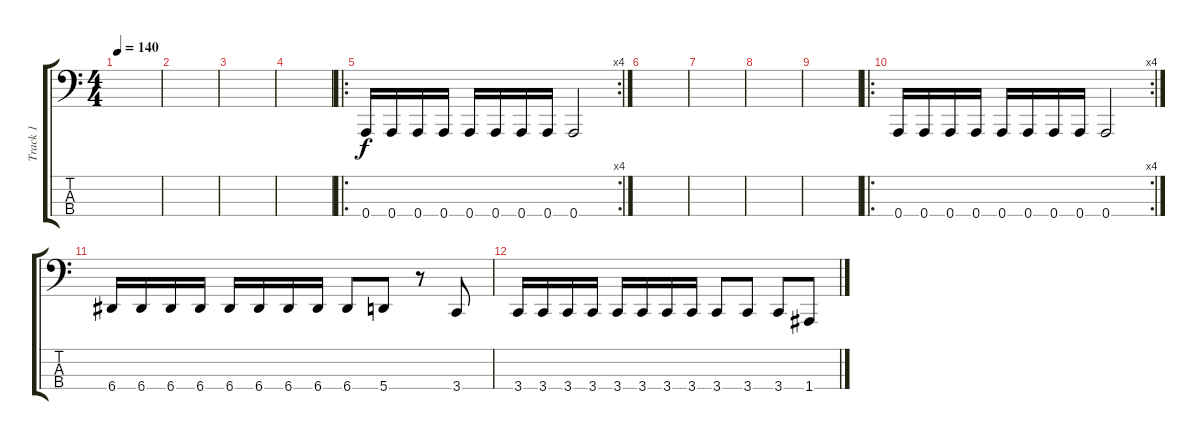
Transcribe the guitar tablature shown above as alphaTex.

\track ("Track 1" "Track 1") {instrument electricbasspick}
\staff {score tabs}
\tuning (D2 A1 E1 A0) {hide}
\ts (4 4)
\tempo 140
\clef f4
\ks c
|
|
|
|
\ro
\rc 4
0.4.16 0.4.16 0.4.16 0.4.16 0.4.16 0.4.16 0.4.16 0.4.16 0.4.2 |
|
|
|
|
\ro
\rc 4
0.4.16 0.4.16 0.4.16 0.4.16 0.4.16 0.4.16 0.4.16 0.4.16 0.4.2 |
6.4.16 6.4.16 6.4.16 6.4.16 6.4.16 6.4.16 6.4.16 6.4.16 6.4.8 5.4.8 r.8 3.4.8 |
3.4.16 3.4.16 3.4.16 3.4.16 3.4.16 3.4.16 3.4.16 3.4.16 3.4.8 3.4.8 3.4.8 1.4.8
